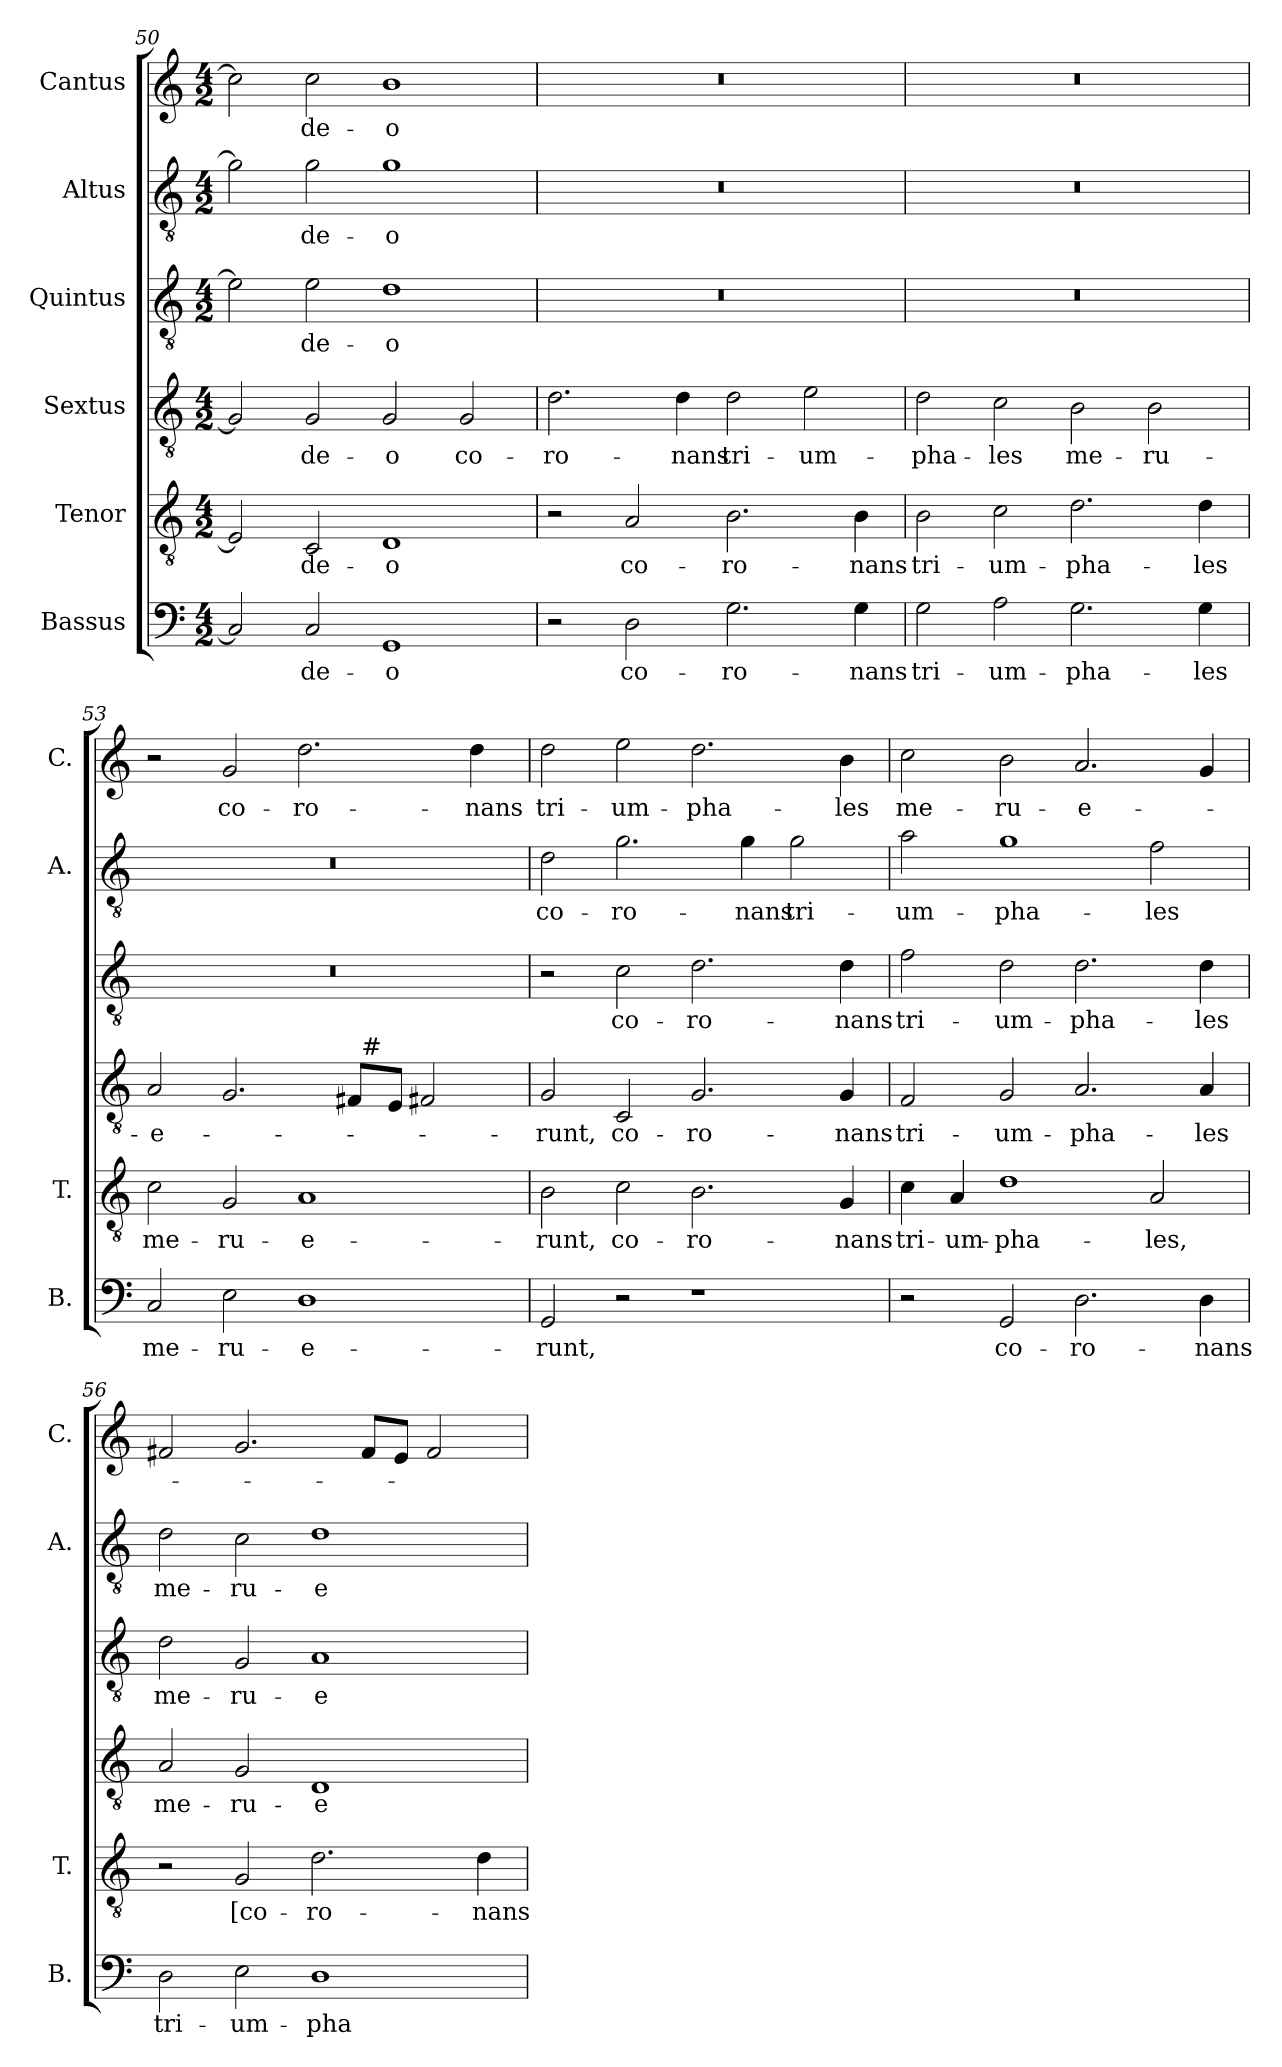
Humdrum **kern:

**kern	**text	**kern	**text	**kern	**text	**kern	**text	**kern	**text	**kern	**text
*part6	*part6	*part5	*part5	*part4	*part4	*part3	*part3	*part2	*part2	*part1	*part1
*staff6	*staff6	*staff5	*staff5	*staff4	*staff4	*staff3	*staff3	*staff2	*staff2	*staff1	*staff1
*I"Bassus	*	*I"Tenor	*	*I"Sextus	*	*I"Quintus	*	*I"Altus	*	*I"Cantus	*
*I'B.	*	*I'T.	*	*	*	*	*	*I'A.	*	*I'C.	*
!!LO:LB:g=z
*clefF4	*	*clefGv2	*	*clefGv2	*	*clefGv2	*	*clefGv2	*	*clefG2	*
*	*	*ITrd7c12	*	*ITrd7c12	*	*ITrd7c12	*	*ITrd7c12	*	*	*
*k[]	*	*k[]	*	*k[]	*	*k[]	*	*k[]	*	*k[]	*
*C:	*	*C:	*	*C:	*	*C:	*	*C:	*	*C:	*
*M4/2	*	*M4/2	*	*M4/2	*	*M4/2	*	*M4/2	*	*M4/2	*
=50	=50	=50	=50	=50	=50	=50	=50	=50	=50	=50	=50
2C/]	.	2EE/]	.	2GG/]	.	2E\]	.	2G\]	.	2cc\]	.
!	!LO:LY:b	!	!LO:LY:b	!	!LO:LY:b	!	!LO:LY:b	!	!LO:LY:b	!	!LO:LY:b
2C/	-de-	2CC/	-de-	2GG/	-de-	2E\	-de-	2G\	-de-	2cc\	-de-
!	!LO:LY:b	!	!LO:LY:b	!	!LO:LY:b	!	!LO:LY:b	!	!LO:LY:b	!	!LO:LY:b
1GG	-o	1DD	-o	2GG/	-o	1D	-o	1G	-o	1b	-o
!	!	!	!	!	!LO:LY:b	!	!	!	!	!	!
.	.	.	.	2GG/	co-	.	.	.	.	.	.
=51	=51	=51	=51	=51	=51	=51	=51	=51	=51	=51	=51
!	!	!	!	!	!LO:LY:b	!LO:N:vis=1	!	!LO:N:vis=1	!	!LO:N:vis=1	!
2r	.	2r	.	2.D\	-ro-	0r	.	0r	.	0r	.
!	!LO:LY:b	!	!LO:LY:b	!	!	!	!	!	!	!	!
2D\	co-	2AA/	co-	.	.	.	.	.	.	.	.
!	!	!	!	!	!LO:LY:b	!	!	!	!	!	!
.	.	.	.	4D\	-nans	.	.	.	.	.	.
!	!LO:LY:b	!	!LO:LY:b	!	!LO:LY:b	!	!	!	!	!	!
2.G\	-ro-	2.BB\	-ro-	2D\	tri-	.	.	.	.	.	.
!	!	!	!	!	!LO:LY:b	!	!	!	!	!	!
.	.	.	.	2E\	-um-	.	.	.	.	.	.
!	!LO:LY:b	!	!LO:LY:b	!	!	!	!	!	!	!	!
4G\	-nans	4BB\	-nans	.	.	.	.	.	.	.	.
=52	=52	=52	=52	=52	=52	=52	=52	=52	=52	=52	=52
!	!LO:LY:b	!	!LO:LY:b	!	!LO:LY:b	!LO:N:vis=1	!	!LO:N:vis=1	!	!LO:N:vis=1	!
2G\	tri-	2BB\	tri-	2D\	-pha-	0r	.	0r	.	0r	.
!	!LO:LY:b	!	!LO:LY:b	!	!LO:LY:b	!	!	!	!	!	!
2A\	-um-	2C\	-um-	2C\	-les	.	.	.	.	.	.
!	!LO:LY:b	!	!LO:LY:b	!	!LO:LY:b	!	!	!	!	!	!
2.G\	-pha-	2.D\	-pha-	2BB\	me-	.	.	.	.	.	.
!	!	!	!	!	!LO:LY:b	!	!	!	!	!	!
.	.	.	.	2BB\	-ru-	.	.	.	.	.	.
!	!LO:LY:b	!	!LO:LY:b	!	!	!	!	!	!	!	!
4G\	-les	4D\	-les	.	.	.	.	.	.	.	.
=53	=53	=53	=53	=53	=53	=53	=53	=53	=53	=53	=53
!	!LO:LY:b	!	!LO:LY:b	!	!LO:LY:b	!LO:N:vis=1	!	!LO:N:vis=1	!	!	!
*	*	*	*	*^	*	*	*	*	*	*	*
2C/	me-	2C\	me-	2AA/	1ryy	-e-	0r	.	0r	.	2r	.
!	!LO:LY:b	!	!LO:LY:b	!	!	!	!	!	!	!	!	!LO:LY:b
2E\	-ru-	2GG/	-ru-	2.GG/	.	.	.	.	.	.	2g/	co-
!	!LO:LY:b	!	!LO:LY:b	!	!	!	!	!	!	!	!	!LO:LY:b
1D	-e-	1AA	-e-	.	4ryy	.	.	.	.	.	2.dd\	-ro-
.	.	.	.	8FF#/L	32ryy	.	.	.	.	.	.	.
!	!	!	!	!	!LO:TX:a:t=#	!	!	!	!	!	!	!
.	.	.	.	.	2ryy	.	.	.	.	.	.	.
.	.	.	.	8EE/J	.	.	.	.	.	.	.	.
.	.	.	.	2FF#X/	.	.	.	.	.	.	.	.
!	!	!	!	!	!	!	!	!	!	!	!	!LO:LY:b
.	.	.	.	.	.	.	.	.	.	.	4dd\	-nans
.	.	.	.	.	8..ryy	.	.	.	.	.	.	.
!!LO:PB:g=z
=54	=54	=54	=54	=54	=54	=54	=54	=54	=54	=54	=54	=54
!	!LO:LY:b	!	!LO:LY:b	!	!	!LO:LY:b	!	!	!	!LO:LY:b	!	!LO:LY:b
*	*	*	*	*v	*v	*	*	*	*	*	*	*
2GG/	-runt,	2BB\	-runt,	2GG/	-runt,	2r	.	2D\	co-	2dd\	tri-
!	!	!	!LO:LY:b	!	!LO:LY:b	!	!LO:LY:b	!	!LO:LY:b	!	!LO:LY:b
2r	.	2C\	co-	2CC/	co-	2C\	co-	2.G\	-ro-	2ee\	-um-
!	!	!	!LO:LY:b	!	!LO:LY:b	!	!LO:LY:b	!	!	!	!LO:LY:b
1r	.	2.BB\	-ro-	2.GG/	-ro-	2.D\	-ro-	.	.	2.dd\	-pha-
!	!	!	!	!	!	!	!	!	!LO:LY:b	!	!
.	.	.	.	.	.	.	.	4G\	-nans	.	.
!	!	!	!	!	!	!	!	!	!LO:LY:b	!	!
.	.	.	.	.	.	.	.	2G\	tri-	.	.
!	!	!	!LO:LY:b	!	!LO:LY:b	!	!LO:LY:b	!	!	!	!LO:LY:b
.	.	4GG/	-nans	4GG/	-nans	4D\	-nans	.	.	4b\	-les
=55	=55	=55	=55	=55	=55	=55	=55	=55	=55	=55	=55
!	!	!	!LO:LY:b	!	!LO:LY:b	!	!LO:LY:b	!	!LO:LY:b	!	!LO:LY:b
2r	.	4C\	tri-	2FF/	tri-	2F\	tri-	2A\	-um-	2cc\	me-
!	!	!	!LO:LY:b	!	!	!	!	!	!	!	!
.	.	4AA/	-um-	.	.	.	.	.	.	.	.
!	!LO:LY:b	!	!LO:LY:b	!	!LO:LY:b	!	!LO:LY:b	!	!LO:LY:b	!	!LO:LY:b
2GG/	co-	1D	-pha-	2GG/	-um-	2D\	-um-	1G	-pha-	2b\	-ru-
!	!LO:LY:b	!	!	!	!LO:LY:b	!	!LO:LY:b	!	!	!	!LO:LY:b
2.D\	-ro-	.	.	2.AA/	-pha-	2.D\	-pha-	.	.	2.a/	-e-
!	!	!	!LO:LY:b	!	!	!	!	!	!LO:LY:b	!	!
.	.	2AA/	-les,	.	.	.	.	2F\	-les	.	.
!	!LO:LY:b	!	!	!	!LO:LY:b	!	!LO:LY:b	!	!	!	!
4D\	-nans	.	.	4AA/	-les	4D\	-les	.	.	4g/	.
=56	=56	=56	=56	=56	=56	=56	=56	=56	=56	=56	=56
!	!LO:LY:b	!	!	!	!LO:LY:b	!	!LO:LY:b	!	!LO:LY:b	!	!
2D\	tri-	2r	.	2AA/	me-	2D\	me-	2D\	me-	2f#X/	.
!	!LO:LY:b	!	!LO:LY:b	!	!LO:LY:b	!	!LO:LY:b	!	!LO:LY:b	!	!
2E\	-um-	2GG/	[co-	2GG/	-ru-	2GG/	-ru-	2C\	-ru-	2.g/	.
!	!LO:LY:b	!	!LO:LY:b	!	!LO:LY:b	!	!LO:LY:b	!	!LO:LY:b	!	!
1D	-pha-	2.D\	-ro-	1DD	-e-	1AA	-e-	1D	-e-	.	.
.	.	.	.	.	.	.	.	.	.	8f#/L	.
.	.	.	.	.	.	.	.	.	.	8e/J	.
.	.	.	.	.	.	.	.	.	.	2f#/	.
!	!	!	!LO:LY:b	!	!	!	!	!	!	!	!
.	.	4D\	-nans	.	.	.	.	.	.	.	.
=	=	=	=	=	=	=	=	=	=	=	=
*-	*-	*-	*-	*-	*-	*-	*-	*-	*-	*-	*-
